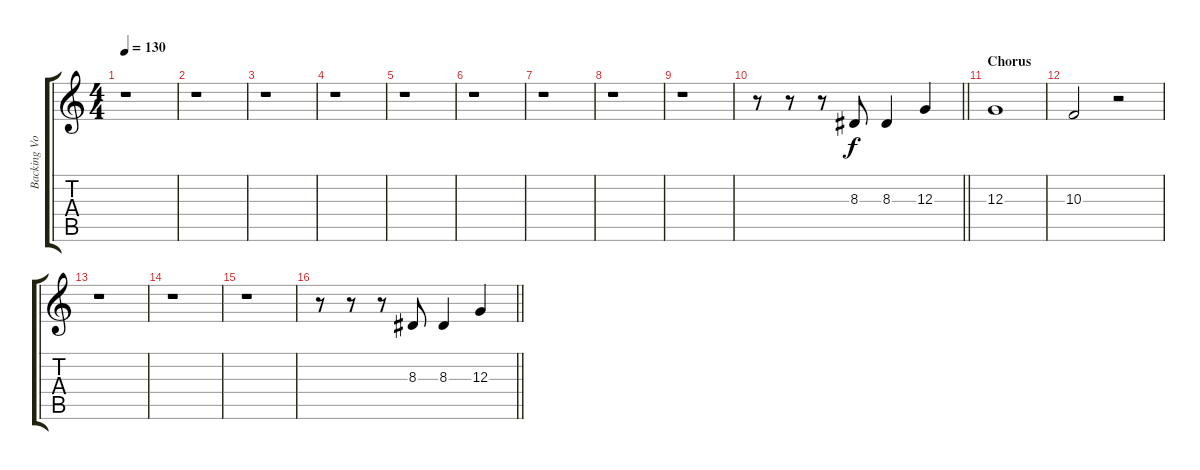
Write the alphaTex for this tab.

\track ("Backing Vocals" "Backing Vo") {instrument lead6voice}
\staff {score tabs}
\tuning (E4 B3 G3 D3 A2 E2) {hide}
\ts (4 4)
\tempo 130
\clef g2
\ks c
r.1{dy f} |
r.1 |
r.1 |
r.1 |
r.1 |
r.1 |
r.1 |
r.1 |
r.1 |
\barLineRight lightlight
r.8 r.8 r.8 8.3.8 8.3.4 12.3.4 |
\section ("" "Chorus")
12.3.1 |
10.3.2 r.2 |
r.1 |
r.1 |
r.1 |
\barLineRight lightlight
r.8 r.8 r.8 8.3.8 8.3.4 12.3.4
